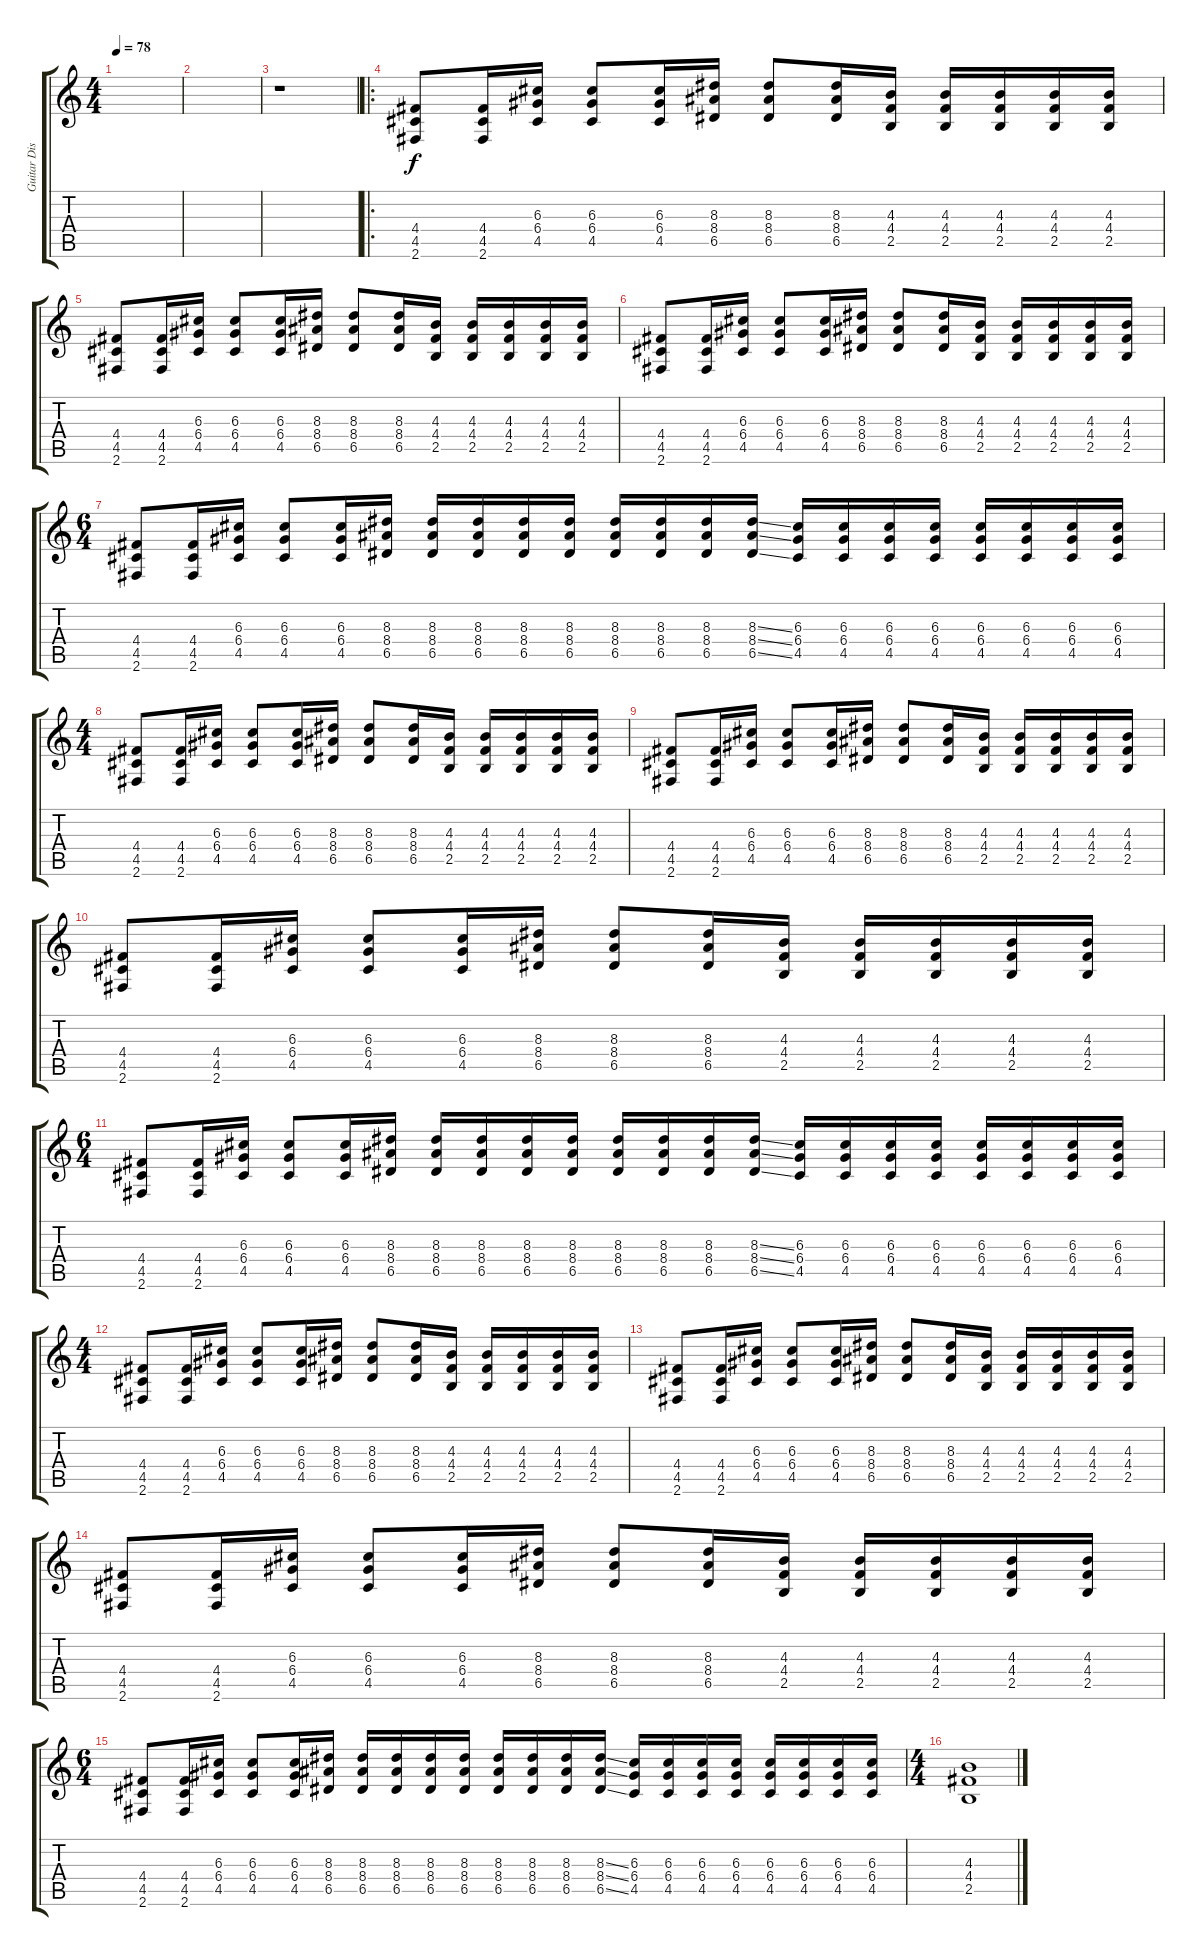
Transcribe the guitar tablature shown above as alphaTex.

\track ("Guitar Dist" "Guitar Dis") {instrument distortionguitar}
\staff {score tabs}
\tuning (E4 B3 G3 D3 A2 E2) {hide}
\ts (4 4)
\tempo 78
\clef g2
\ks c
|
|
r.1 |
\ro
(4.4 4.5 2.6).8 (4.4 4.5 2.6).16 (6.3 6.4 4.5).16 (6.3 6.4 4.5).8 (6.3 6.4 4.5).16 (8.3 8.4 6.5).16 (8.3 8.4 6.5).8 (8.3 8.4 6.5).16 (4.3 4.4 2.5).16 (4.3 4.4 2.5).16 (4.3 4.4 2.5).16 (4.3 4.4 2.5).16 (4.3 4.4 2.5).16 |
(4.4 4.5 2.6).8 (4.4 4.5 2.6).16 (6.3 6.4 4.5).16 (6.3 6.4 4.5).8 (6.3 6.4 4.5).16 (8.3 8.4 6.5).16 (8.3 8.4 6.5).8 (8.3 8.4 6.5).16 (4.3 4.4 2.5).16 (4.3 4.4 2.5).16 (4.3 4.4 2.5).16 (4.3 4.4 2.5).16 (4.3 4.4 2.5).16 |
(4.4 4.5 2.6).8 (4.4 4.5 2.6).16 (6.3 6.4 4.5).16 (6.3 6.4 4.5).8 (6.3 6.4 4.5).16 (8.3 8.4 6.5).16 (8.3 8.4 6.5).8 (8.3 8.4 6.5).16 (4.3 4.4 2.5).16 (4.3 4.4 2.5).16 (4.3 4.4 2.5).16 (4.3 4.4 2.5).16 (4.3 4.4 2.5).16 |
\ts (6 4)
(4.4 4.5 2.6).8 (4.4 4.5 2.6).16 (6.3 6.4 4.5).16 (6.3 6.4 4.5).8 (6.3 6.4 4.5).16 (8.3 8.4 6.5).16 (8.3 8.4 6.5).16 (8.3 8.4 6.5).16 (8.3 8.4 6.5).16 (8.3 8.4 6.5).16 (8.3 8.4 6.5).16 (8.3 8.4 6.5).16 (8.3 8.4 6.5).16 (8.3{ss} 8.4{ss} 6.5{ss}).16 (6.3 6.4 4.5).16 (6.3 6.4 4.5).16 (6.3 6.4 4.5).16 (6.3 6.4 4.5).16 (6.3 6.4 4.5).16 (6.3 6.4 4.5).16 (6.3 6.4 4.5).16 (6.3 6.4 4.5).16 |
\ts (4 4)
(4.4 4.5 2.6).8 (4.4 4.5 2.6).16 (6.3 6.4 4.5).16 (6.3 6.4 4.5).8 (6.3 6.4 4.5).16 (8.3 8.4 6.5).16 (8.3 8.4 6.5).8 (8.3 8.4 6.5).16 (4.3 4.4 2.5).16 (4.3 4.4 2.5).16 (4.3 4.4 2.5).16 (4.3 4.4 2.5).16 (4.3 4.4 2.5).16 |
(4.4 4.5 2.6).8 (4.4 4.5 2.6).16 (6.3 6.4 4.5).16 (6.3 6.4 4.5).8 (6.3 6.4 4.5).16 (8.3 8.4 6.5).16 (8.3 8.4 6.5).8 (8.3 8.4 6.5).16 (4.3 4.4 2.5).16 (4.3 4.4 2.5).16 (4.3 4.4 2.5).16 (4.3 4.4 2.5).16 (4.3 4.4 2.5).16 |
(4.4 4.5 2.6).8 (4.4 4.5 2.6).16 (6.3 6.4 4.5).16 (6.3 6.4 4.5).8 (6.3 6.4 4.5).16 (8.3 8.4 6.5).16 (8.3 8.4 6.5).8 (8.3 8.4 6.5).16 (4.3 4.4 2.5).16 (4.3 4.4 2.5).16 (4.3 4.4 2.5).16 (4.3 4.4 2.5).16 (4.3 4.4 2.5).16 |
\ts (6 4)
(4.4 4.5 2.6).8 (4.4 4.5 2.6).16 (6.3 6.4 4.5).16 (6.3 6.4 4.5).8 (6.3 6.4 4.5).16 (8.3 8.4 6.5).16 (8.3 8.4 6.5).16 (8.3 8.4 6.5).16 (8.3 8.4 6.5).16 (8.3 8.4 6.5).16 (8.3 8.4 6.5).16 (8.3 8.4 6.5).16 (8.3 8.4 6.5).16 (8.3{ss} 8.4{ss} 6.5{ss}).16 (6.3 6.4 4.5).16 (6.3 6.4 4.5).16 (6.3 6.4 4.5).16 (6.3 6.4 4.5).16 (6.3 6.4 4.5).16 (6.3 6.4 4.5).16 (6.3 6.4 4.5).16 (6.3 6.4 4.5).16 |
\ts (4 4)
(4.4 4.5 2.6).8 (4.4 4.5 2.6).16 (6.3 6.4 4.5).16 (6.3 6.4 4.5).8 (6.3 6.4 4.5).16 (8.3 8.4 6.5).16 (8.3 8.4 6.5).8 (8.3 8.4 6.5).16 (4.3 4.4 2.5).16 (4.3 4.4 2.5).16 (4.3 4.4 2.5).16 (4.3 4.4 2.5).16 (4.3 4.4 2.5).16 |
(4.4 4.5 2.6).8 (4.4 4.5 2.6).16 (6.3 6.4 4.5).16 (6.3 6.4 4.5).8 (6.3 6.4 4.5).16 (8.3 8.4 6.5).16 (8.3 8.4 6.5).8 (8.3 8.4 6.5).16 (4.3 4.4 2.5).16 (4.3 4.4 2.5).16 (4.3 4.4 2.5).16 (4.3 4.4 2.5).16 (4.3 4.4 2.5).16 |
(4.4 4.5 2.6).8 (4.4 4.5 2.6).16 (6.3 6.4 4.5).16 (6.3 6.4 4.5).8 (6.3 6.4 4.5).16 (8.3 8.4 6.5).16 (8.3 8.4 6.5).8 (8.3 8.4 6.5).16 (4.3 4.4 2.5).16 (4.3 4.4 2.5).16 (4.3 4.4 2.5).16 (4.3 4.4 2.5).16 (4.3 4.4 2.5).16 |
\ts (6 4)
(4.4 4.5 2.6).8 (4.4 4.5 2.6).16 (6.3 6.4 4.5).16 (6.3 6.4 4.5).8 (6.3 6.4 4.5).16 (8.3 8.4 6.5).16 (8.3 8.4 6.5).16 (8.3 8.4 6.5).16 (8.3 8.4 6.5).16 (8.3 8.4 6.5).16 (8.3 8.4 6.5).16 (8.3 8.4 6.5).16 (8.3 8.4 6.5).16 (8.3{ss} 8.4{ss} 6.5{ss}).16 (6.3 6.4 4.5).16 (6.3 6.4 4.5).16 (6.3 6.4 4.5).16 (6.3 6.4 4.5).16 (6.3 6.4 4.5).16 (6.3 6.4 4.5).16 (6.3 6.4 4.5).16 (6.3 6.4 4.5).16 |
\ts (4 4)
(4.3 4.4 2.5).1
